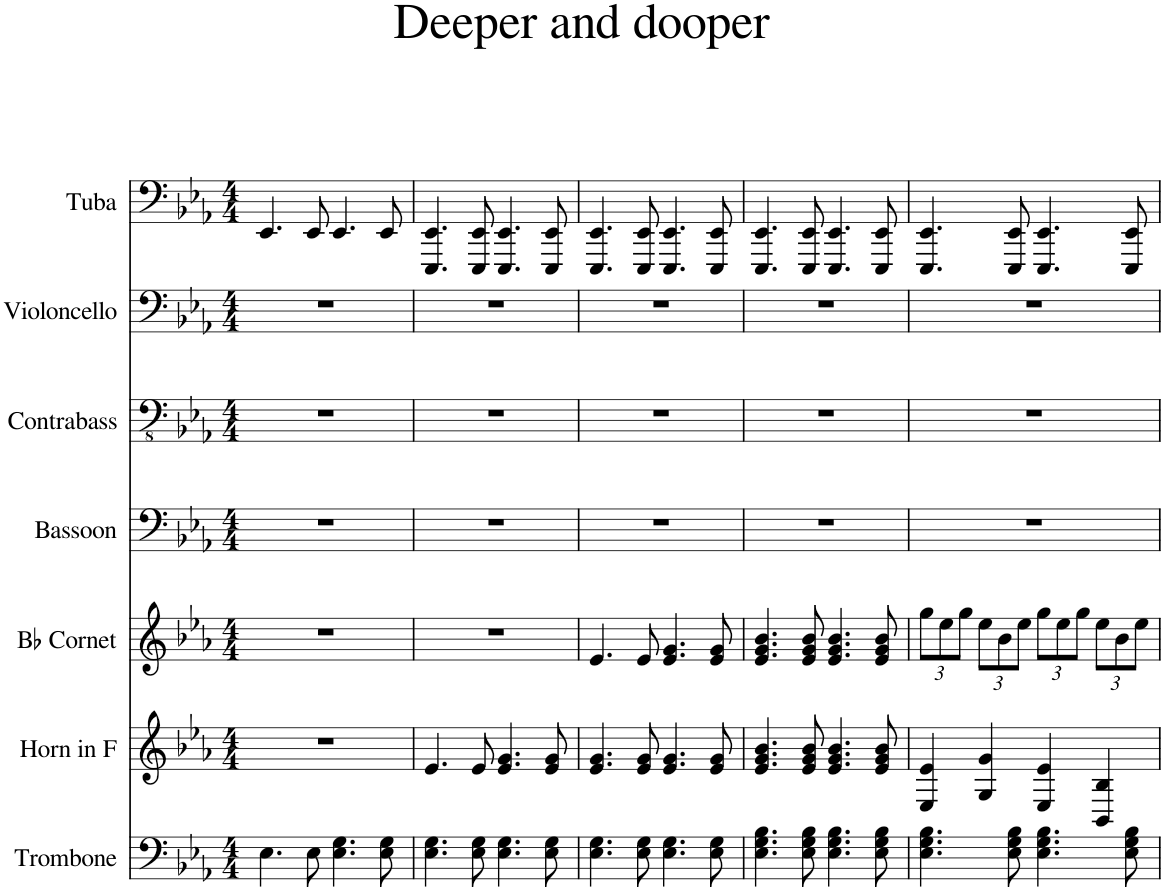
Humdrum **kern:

**kern	**kern	**kern	**kern	**kern	**kern	**kern
*part7	*part6	*part5	*part4	*part3	*part2	*part1
*staff7	*staff6	*staff5	*staff4	*staff3	*staff2	*staff1
*I"Trombone	*I"Horn in F	*I"Bb Cornet	*I"Bassoon	*I"Contrabass	*I"Violoncello	*I"Tuba
*I'Tbn.	*	*I'Bb Cnt.	*I'Bsn.	*I'Cb.	*I'Vc.	*I'Tba.
*clefF4	*clefG2	*clefG2	*clefF4	*clefFv4	*clefF4	*clefF4
*	*ITrd4c7	*ITrd1c2	*	*ITrd7c12	*	*
*k[b-e-a-]	*k[b-e-a-]	*k[b-e-a-]	*k[b-e-a-]	*k[b-e-a-]	*k[b-e-a-]	*k[b-e-a-]
*M4/4	*M4/4	*M4/4	*M4/4	*M4/4	*M4/4	*M4/4
=1	=1	=1	=1	=1	=1	=1
4.E-\	1r	1r	1r	1r	1r	4.EE-/
8E-\	.	.	.	.	.	8EE-/
4.E-\ 4.G\	.	.	.	.	.	4.EE-/
8E-\ 8G\	.	.	.	.	.	8EE-/
=2	=2	=2	=2	=2	=2	=2
4.E-\ 4.G\	4.e-/	1r	1r	1r	1r	4.EEE-/ 4.EE-/
8E-\ 8G\	8e-/	.	.	.	.	8EEE-/ 8EE-/
4.E-\ 4.G\	4.e-/ 4.g/	.	.	.	.	4.EEE-/ 4.EE-/
8E-\ 8G\	8e-/ 8g/	.	.	.	.	8EEE-/ 8EE-/
=3	=3	=3	=3	=3	=3	=3
4.E-\ 4.G\	4.e-/ 4.g/	4.e-/	1r	1r	1r	4.EEE-/ 4.EE-/
8E-\ 8G\	8e-/ 8g/	8e-/	.	.	.	8EEE-/ 8EE-/
4.E-\ 4.G\	4.e-/ 4.g/	4.e-/ 4.g/	.	.	.	4.EEE-/ 4.EE-/
8E-\ 8G\	8e-/ 8g/	8e-/ 8g/	.	.	.	8EEE-/ 8EE-/
=4	=4	=4	=4	=4	=4	=4
4.E-\ 4.G\ 4.B-\	4.e-/ 4.g/ 4.b-/	4.e-/ 4.g/ 4.b-/	1r	1r	1r	4.EEE-/ 4.EE-/
8E-\ 8G\ 8B-\	8e-/ 8g/ 8b-/	8e-/ 8g/ 8b-/	.	.	.	8EEE-/ 8EE-/
4.E-\ 4.G\ 4.B-\	4.e-/ 4.g/ 4.b-/	4.e-/ 4.g/ 4.b-/	.	.	.	4.EEE-/ 4.EE-/
8E-\ 8G\ 8B-\	8e-/ 8g/ 8b-/	8e-/ 8g/ 8b-/	.	.	.	8EEE-/ 8EE-/
=5	=5	=5	=5	=5	=5	=5
*	*	*Xbrackettup	*	*	*	*
4.E-\ 4.G\ 4.B-\	4E-/ 4e-/	12gg\L	1r	1r	1r	4.EEE-/ 4.EE-/
.	.	12ee-\	.	.	.	.
.	.	12gg\J	.	.	.	.
.	4G/ 4g/	12ee-\L	.	.	.	.
.	.	12b-\	.	.	.	.
8E-\ 8G\ 8B-\	.	.	.	.	.	8EEE-/ 8EE-/
.	.	12ee-\J	.	.	.	.
4.E-\ 4.G\ 4.B-\	4E-/ 4e-/	12gg\L	.	.	.	4.EEE-/ 4.EE-/
.	.	12ee-\	.	.	.	.
.	.	12gg\J	.	.	.	.
.	4BB-/ 4B-/	12ee-\L	.	.	.	.
.	.	12b-\	.	.	.	.
8E-\ 8G\ 8B-\	.	.	.	.	.	8EEE-/ 8EE-/
.	.	12ee-\J	.	.	.	.
=	=	=	=	=	=	=
*-	*-	*-	*-	*-	*-	*-
